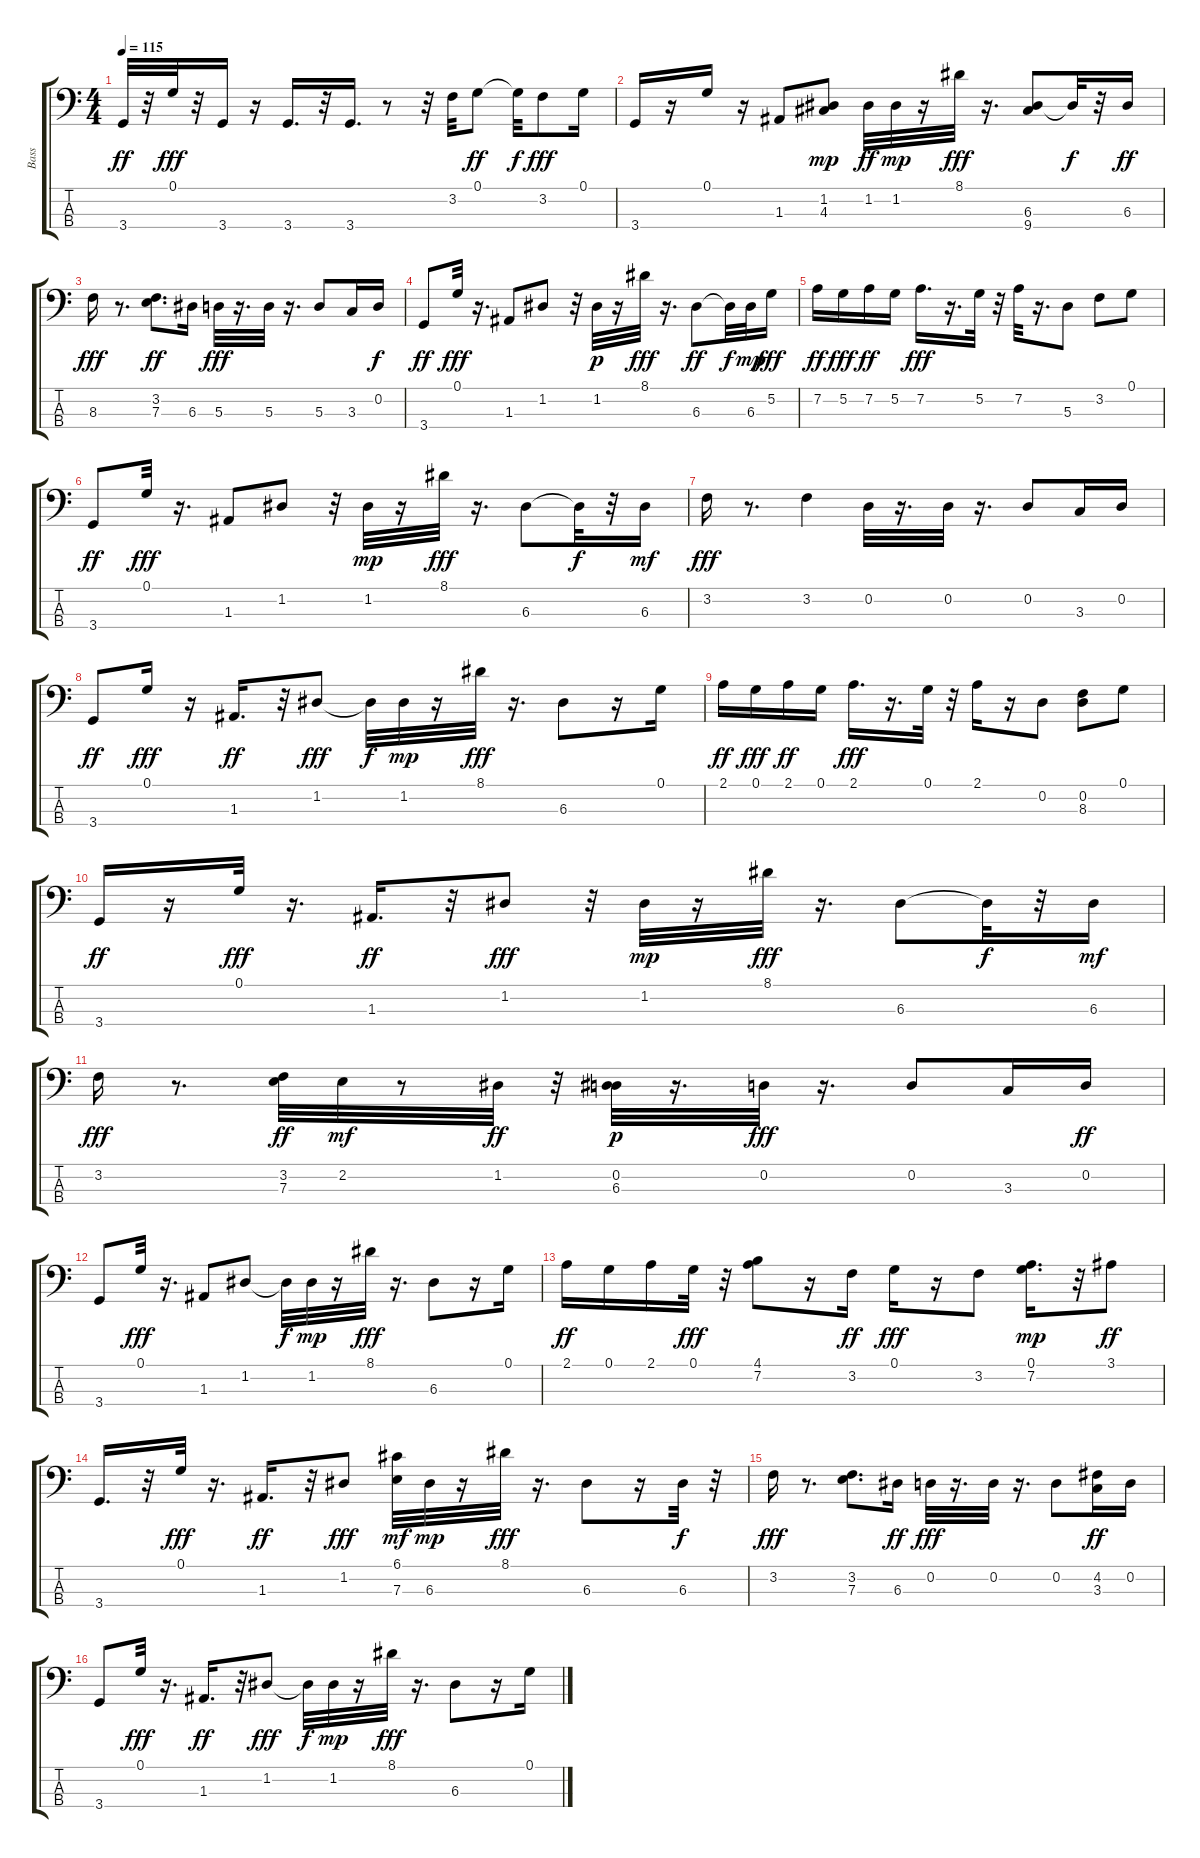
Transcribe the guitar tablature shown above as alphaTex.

\track ("Bass" "Bass") {instrument electricbasspick}
\staff {score tabs}
\tuning (G2 D2 A1 E1) {hide}
\ts (4 4)
\tempo 115
\clef f4
\ks c
3.4.32{dy ff} r.32 0.1.32{dy fff} r.32 3.4.16 r.16 3.4.16{d} r.32 3.4.16{d} r.8 r.32 3.2.32 0.1.8{dy ff} 0.1{t}.32{dy f} 3.2.8{dy fff} 0.1.16 |
3.4.16 r.16 0.1.16 r.16 1.3.8 (1.2 4.3).8{dy mp} 1.2.32{dy ff} 1.2.32{dy mp} r.16 8.1.32{dy fff} r.16{d} (6.3 9.4).8 6.3{t}.32{dy f} r.32 6.3.16{dy ff} |
8.3.16{dy fff} r.8{d} (3.2 7.3).8{d dy ff} 6.3.16 5.3.32{dy fff} r.16{d} 5.3.32 r.16{d} 5.3.8 3.3.16 0.2.16{dy f} |
3.4.8{dy ff} 0.1.32{dy fff} r.16{d} 1.3.8 1.2.8 r.32 1.2.32{dy p} r.16 8.1.32{dy fff} r.16{d} 6.3.8{dy ff} 6.3{t}.32{dy f} 6.3.32{dy mp} 5.2.16{dy fff} |
7.2.16{dy ff} 5.2.16{dy fff} 7.2.16{dy ff} 5.2.16 7.2.16{d dy fff} r.16{d} 5.2.32 r.32 7.2.32 r.16{d} 5.3.8 3.2.8 0.1.8 |
3.4.8{dy ff} 0.1.32{dy fff} r.16{d} 1.3.8 1.2.8 r.32 1.2.32{dy mp} r.16 8.1.32{dy fff} r.16{d} 6.3.8 6.3{t}.32{dy f} r.32 6.3.16{dy mf} |
3.2.16{dy fff} r.8{d} 3.2.4 0.2.32 r.16{d} 0.2.32 r.16{d} 0.2.8 3.3.16 0.2.16 |
3.4.8{dy ff} 0.1.16{dy fff} r.16 1.3.16{d dy ff} r.32 1.2.8{dy fff} 1.2{t}.32{dy f} 1.2.32{dy mp} r.16 8.1.32{dy fff} r.16{d} 6.3.8 r.16 0.1.16 |
2.1.16{dy ff} 0.1.16{dy fff} 2.1.16{dy ff} 0.1.16 2.1.16{d dy fff} r.16{d} 0.1.32 r.32 2.1.16 r.16 0.2.8 (0.2 8.3).8 0.1.8 |
3.4.16{dy ff} r.16 0.1.32{dy fff} r.16{d} 1.3.16{d dy ff} r.32 1.2.8{dy fff} r.32 1.2.32{dy mp} r.16 8.1.32{dy fff} r.16{d} 6.3.8 6.3{t}.32{dy f} r.32 6.3.16{dy mf} |
3.2.16{dy fff} r.8{d} (3.2 7.3).32{dy ff} 2.2.32{dy mf} r.8 1.2.32{dy ff} r.32 (0.2 6.3).32{dy p} r.16{d} 0.2.32{dy fff} r.16{d} 0.2.8 3.3.16 0.2.16{dy ff} |
3.4.8 0.1.32{dy fff} r.16{d} 1.3.8 1.2.8 1.2{t}.32{dy f} 1.2.32{dy mp} r.16 8.1.32{dy fff} r.16{d} 6.3.8 r.16 0.1.16 |
2.1.16{dy ff} 0.1.16 2.1.16 0.1.32{dy fff} r.32 (4.1 7.2).8 r.16 3.2.16{dy ff} 0.1.16{dy fff} r.16 3.2.8 (0.1 7.2).16{d dy mp} r.32 3.1.8{dy ff} |
3.4.16{d} r.32 0.1.32{dy fff} r.16{d} 1.3.16{d dy ff} r.32 1.2.8{dy fff} (6.1 7.3).32{dy mf} 6.3.32{dy mp} r.16 8.1.32{dy fff} r.16{d} 6.3.8 r.16 6.3.32{dy f} r.32 |
3.2.16{dy fff} r.8{d} (3.2 7.3).8{d} 6.3.16{dy ff} 0.2.32{dy fff} r.16{d} 0.2.32 r.16{d} 0.2.8 (4.2 3.3).16{dy ff} 0.2.16 |
3.4.8 0.1.32{dy fff} r.16{d} 1.3.16{d dy ff} r.32 1.2.8{dy fff} 1.2{t}.32{dy f} 1.2.32{dy mp} r.16 8.1.32{dy fff} r.16{d} 6.3.8 r.16 0.1.16
